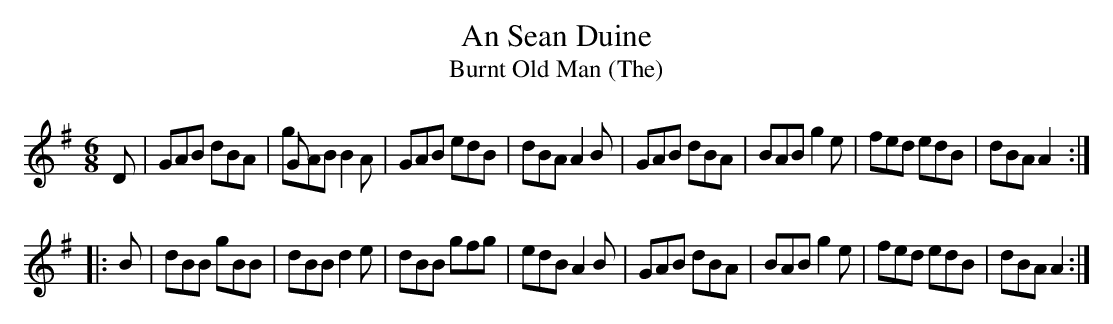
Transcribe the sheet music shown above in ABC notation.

X:1
T:An Sean Duine
T:Burnt Old Man (The)
M: 6/8
L: 1/8
K: G
D|GAB dBA|G&gt;AB B2A|GAB edB|dBA A2B|\
GAB dBA|BAB g2e|fed edB|dBA A2:|*
|:B|dBB gBB|dBB d2e|dBB gfg|edB A2B|\
GAB dBA|BAB g2e|fed edB|dBA A2:|**
